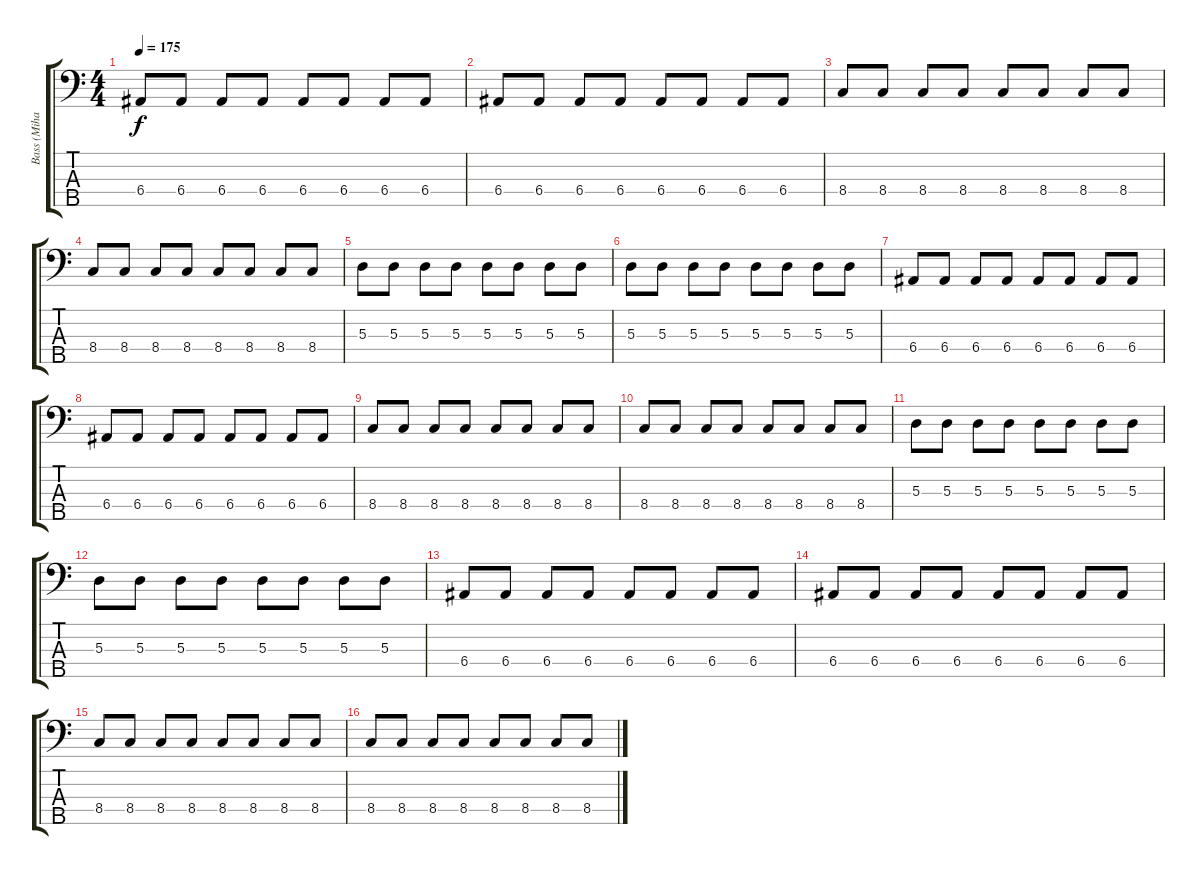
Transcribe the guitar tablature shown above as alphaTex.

\track ("Bass (Mihael Braèko)" "Bass (Miha") {instrument electricbassfinger}
\staff {score tabs}
\tuning (G2 D2 A1 E1 B0) {hide}
\ts (4 4)
\tempo 175
\clef f4
\ks c
6.4.8{dy f} 6.4.8 6.4.8 6.4.8 6.4.8 6.4.8 6.4.8 6.4.8 |
6.4.8 6.4.8 6.4.8 6.4.8 6.4.8 6.4.8 6.4.8 6.4.8 |
8.4.8 8.4.8 8.4.8 8.4.8 8.4.8 8.4.8 8.4.8 8.4.8 |
8.4.8 8.4.8 8.4.8 8.4.8 8.4.8 8.4.8 8.4.8 8.4.8 |
5.3.8 5.3.8 5.3.8 5.3.8 5.3.8 5.3.8 5.3.8 5.3.8 |
5.3.8 5.3.8 5.3.8 5.3.8 5.3.8 5.3.8 5.3.8 5.3.8 |
6.4.8 6.4.8 6.4.8 6.4.8 6.4.8 6.4.8 6.4.8 6.4.8 |
6.4.8 6.4.8 6.4.8 6.4.8 6.4.8 6.4.8 6.4.8 6.4.8 |
8.4.8 8.4.8 8.4.8 8.4.8 8.4.8 8.4.8 8.4.8 8.4.8 |
8.4.8 8.4.8 8.4.8 8.4.8 8.4.8 8.4.8 8.4.8 8.4.8 |
5.3.8 5.3.8 5.3.8 5.3.8 5.3.8 5.3.8 5.3.8 5.3.8 |
5.3.8 5.3.8 5.3.8 5.3.8 5.3.8 5.3.8 5.3.8 5.3.8 |
6.4.8 6.4.8 6.4.8 6.4.8 6.4.8 6.4.8 6.4.8 6.4.8 |
6.4.8 6.4.8 6.4.8 6.4.8 6.4.8 6.4.8 6.4.8 6.4.8 |
8.4.8 8.4.8 8.4.8 8.4.8 8.4.8 8.4.8 8.4.8 8.4.8 |
8.4.8 8.4.8 8.4.8 8.4.8 8.4.8 8.4.8 8.4.8 8.4.8
